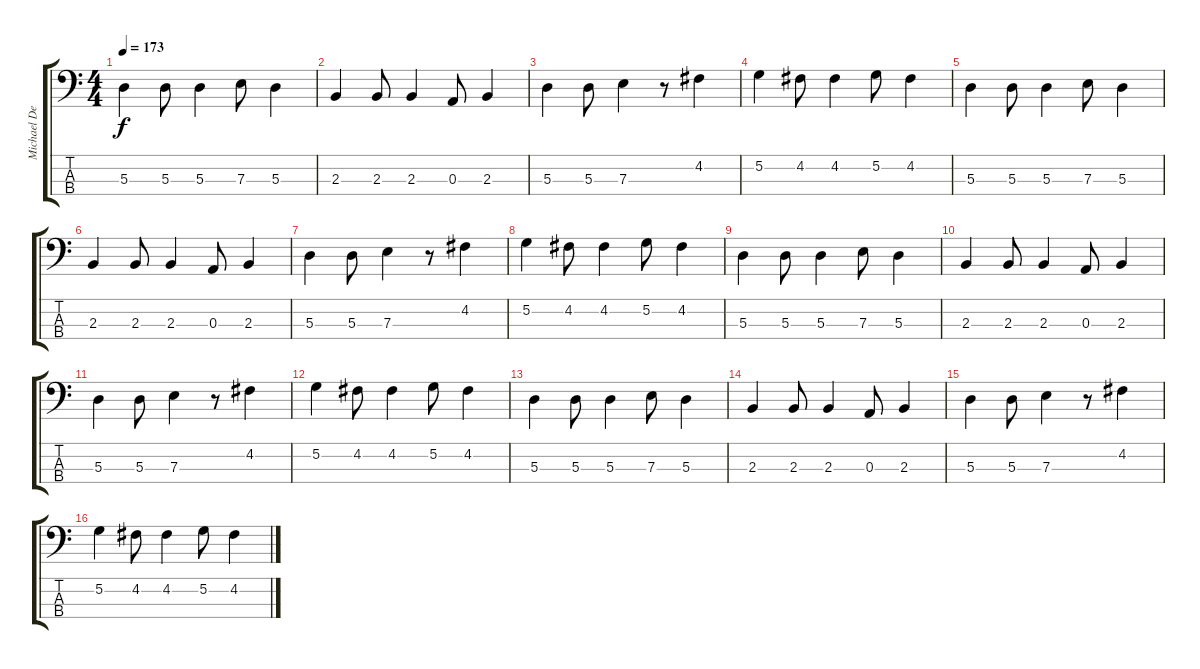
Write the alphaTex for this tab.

\track ("Michael Dempsey" "Michael De") {instrument electricbasspick}
\staff {score tabs}
\tuning (G2 D2 A1 E1) {hide}
\ts (4 4)
\tempo 173
\clef f4
\ks c
5.3.4{dy f} 5.3.8 5.3.4 7.3.8 5.3.4 |
2.3.4 2.3.8 2.3.4 0.3.8 2.3.4 |
5.3.4 5.3.8 7.3.4 r.8 4.2.4 |
5.2.4 4.2.8 4.2.4 5.2.8 4.2.4 |
5.3.4 5.3.8 5.3.4 7.3.8 5.3.4 |
2.3.4 2.3.8 2.3.4 0.3.8 2.3.4 |
5.3.4 5.3.8 7.3.4 r.8 4.2.4 |
5.2.4 4.2.8 4.2.4 5.2.8 4.2.4 |
5.3.4 5.3.8 5.3.4 7.3.8 5.3.4 |
2.3.4 2.3.8 2.3.4 0.3.8 2.3.4 |
5.3.4 5.3.8 7.3.4 r.8 4.2.4 |
5.2.4 4.2.8 4.2.4 5.2.8 4.2.4 |
5.3.4 5.3.8 5.3.4 7.3.8 5.3.4 |
2.3.4 2.3.8 2.3.4 0.3.8 2.3.4 |
5.3.4 5.3.8 7.3.4 r.8 4.2.4 |
5.2.4 4.2.8 4.2.4 5.2.8 4.2.4
